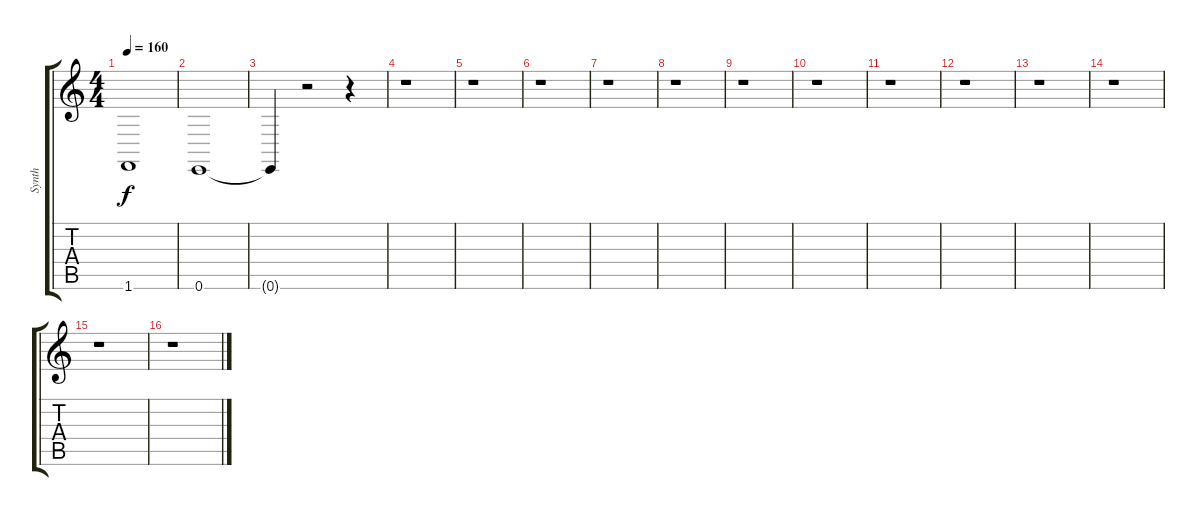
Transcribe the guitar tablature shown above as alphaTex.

\track ("Synth" "Synth") {instrument acousticgrandpiano}
\staff {score tabs}
\tuning (E4 B3 G3 D3 A2 E2) {hide}
\ts (4 4)
\tempo 160
\clef g2
\ks c
1.6.1{dy f} |
0.6.1 |
0.6{t}.4 r.2 r.4 |
r.1 |
r.1 |
r.1 |
r.1 |
r.1 |
r.1 |
r.1 |
r.1 |
r.1 |
r.1 |
r.1 |
r.1 |
r.1
